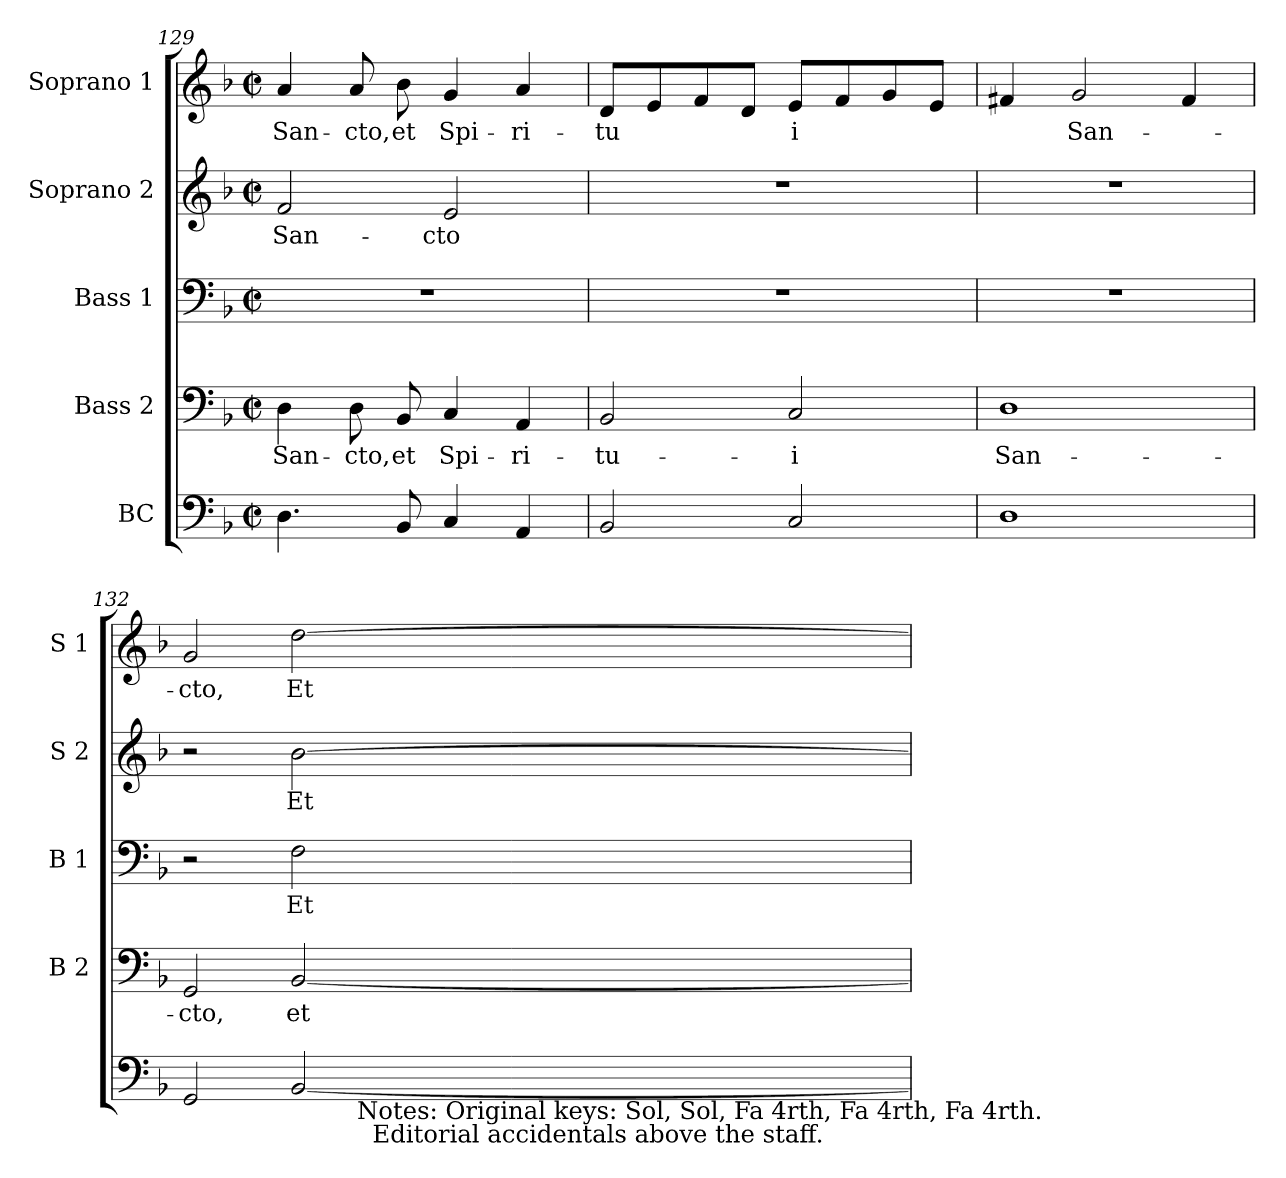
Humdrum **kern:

**kern	**kern	**text	**kern	**text	**kern	**text	**kern	**text
*part5	*part4	*part4	*part3	*part3	*part2	*part2	*part1	*part1
*staff5	*staff4	*staff4	*staff3	*staff3	*staff2	*staff2	*staff1	*staff1
*I"BC	*I"Bass 2	*	*I"Bass 1	*	*I"Soprano 2	*	*I"Soprano 1	*
*	*I'B 2	*	*I'B 1	*	*I'S 2	*	*I'S 1	*
*clefF4	*clefF4	*	*clefF4	*	*clefG2	*	*clefG2	*
*k[b-]	*k[b-]	*	*k[b-]	*	*k[b-]	*	*k[b-]	*
*F:	*F:	*	*F:	*	*F:	*	*F:	*
*M2/2	*M2/2	*	*M2/2	*	*M2/2	*	*M2/2	*
*met(c|)	*met(c|)	*	*met(c|)	*	*met(c|)	*	*met(c|)	*
=129	=129	=129	=129	=129	=129	=129	=129	=129
4.D\	4D\	San-	1r	.	2f/	San-	4a/	San-
.	8D\	-cto,	.	.	.	.	8a/	-cto,
8BB-/	8BB-/	et	.	.	.	.	8b-\	et
4C/	4C/	Spi-	.	.	2e/	-cto	4g/	Spi-
4AA/	4AA/	-ri-	.	.	.	.	4a/	-ri-
=130	=130	=130	=130	=130	=130	=130	=130	=130
2BB-/	2BB-/	-tu-	1r	.	1r	.	8d/L	-tu
.	.	.	.	.	.	.	8e/	.
.	.	.	.	.	.	.	8f/	.
.	.	.	.	.	.	.	8d/J	.
2C/	2C/	-i	.	.	.	.	8e/L	i
.	.	.	.	.	.	.	8f/	.
.	.	.	.	.	.	.	8g/	.
.	.	.	.	.	.	.	8e/J	.
=131	=131	=131	=131	=131	=131	=131	=131	=131
1D	1D	San-	1r	.	1r	.	4f#X/	.
.	.	.	.	.	.	.	2g/	San-
.	.	.	.	.	.	.	4f#/	.
!!LO:PB:g=z
=132	=132	=132	=132	=132	=132	=132	=132	=132
!LO:TX:b:t=SICUT ERAT IN PRINCIPIO , ET NUNC, ET SEMPER, ET IN SAECULA SAECULORUM.\n                                                         AMEN	!	!	!	!	!	!	!	!
*^	*	*	*	*	*	*	*	*
2GG/	2ryy	2GG/	-cto,	2r	.	2r	.	2g/	-cto,
[2BB-/	8ryy	[2BB-/	et	2F\	Et	[2b-\	Et	[2dd\	Et
.	32ryy	.	.	.	.	.	.	.	.
!	!LO:TX:b:t=Notes&colon; Original keys&colon;  Sol, Sol, Fa 4rth, Fa 4rth, Fa 4rth.\n           Editorial accidentals above the staff.	!	!	!	!	!	!	!	!
.	4ryy	.	.	.	.	.	.	.	.
.	16.ryy	.	.	.	.	.	.	.	.
*v	*v	*	*	*	*	*	*	*	*
=	=	=	=	=	=	=	=	=
*-	*-	*-	*-	*-	*-	*-	*-	*-
